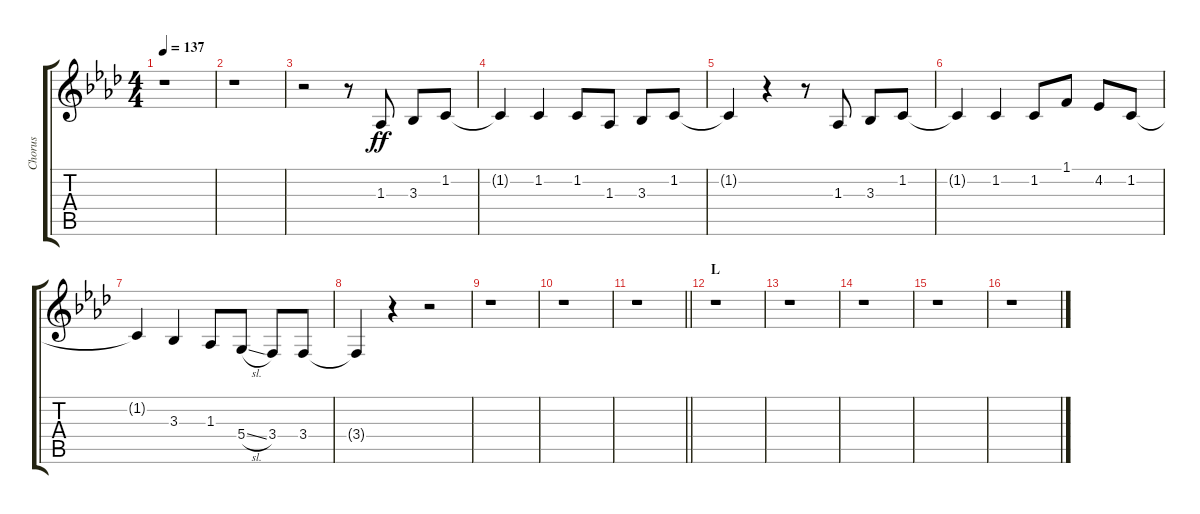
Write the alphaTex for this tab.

\track ("Chorus" "Chorus") {instrument voiceoohs}
\staff {score tabs}
\tuning (E4 B3 G3 D3 A2 E2) {hide}
\ts (4 4)
\tempo 137
\clef g2
\ks ab
r.1{dy ff} |
r.1 |
r.2 r.8 1.3.8 3.3.8 1.2.8 |
1.2{t}.4 1.2.4 1.2.8 1.3.8 3.3.8 1.2.8 |
1.2{t}.4 r.4 r.8 1.3.8 3.3.8 1.2.8 |
1.2{t}.4 1.2.4 1.2.8 1.1.8 4.2.8 1.2.8 |
1.2{t}.4 3.3.4 1.3.8 5.4{sl}.8 3.4.8 3.4.8 |
3.4{t}.4 r.4 r.2 |
r.1 |
r.1 |
\barLineRight lightlight
r.1 |
\section ("" "L")
r.1 |
r.1 |
r.1 |
r.1 |
r.1
